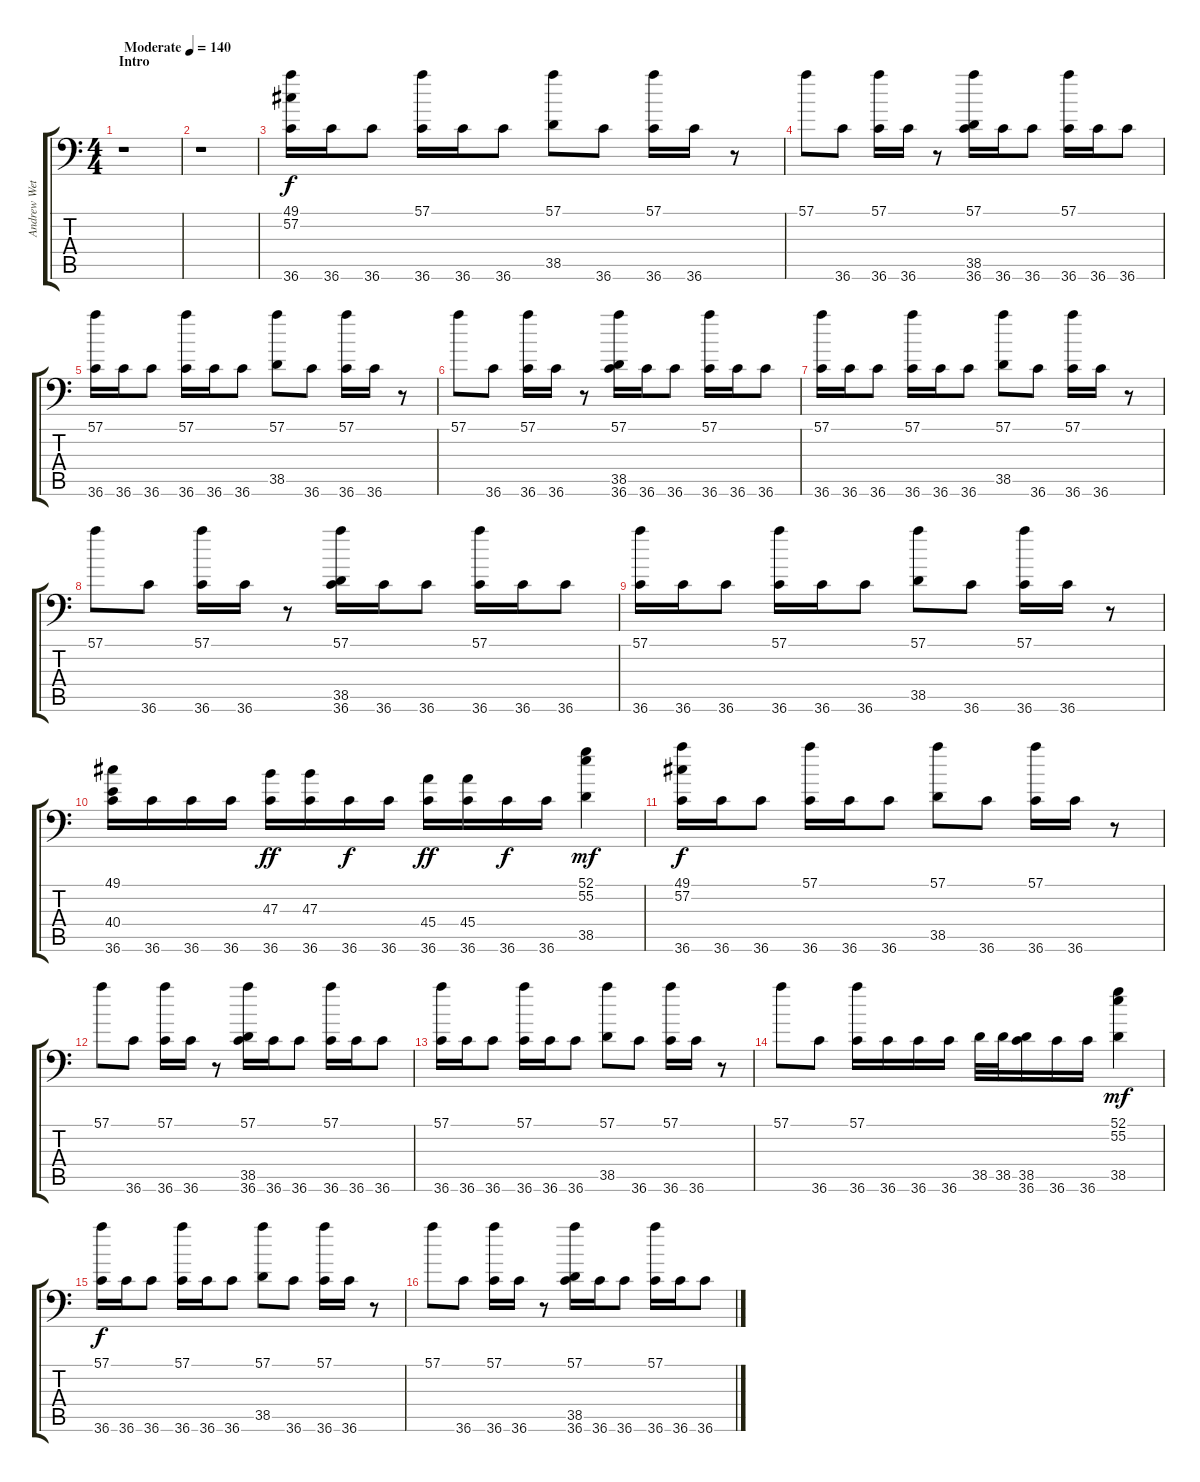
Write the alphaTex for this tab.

\track ("Andrew Wetzel" "Andrew Wet") {instrument synthdrum}
\staff {score tabs}
\tuning (C-1 C-1 C-1 C-1 C-1 C-1) {hide}
\ts (4 4)
\section ("" "Intro")
\tempo (140 "Moderate")
\clef f4
\ks c
r.1{dy f instrument synthdrum} |
r.1 |
(49.1 57.2 36.6).16 36.6.16 36.6.8 (57.1 36.6).16 36.6.16 36.6.8 (57.1 38.5).8 36.6.8 (57.1 36.6).16 36.6.16 r.8 |
57.1.8 36.6.8 (57.1 36.6).16 36.6.16 r.8 (57.1 38.5 36.6).16 36.6.16 36.6.8 (57.1 36.6).16 36.6.16 36.6.8 |
(57.1 36.6).16 36.6.16 36.6.8 (57.1 36.6).16 36.6.16 36.6.8 (57.1 38.5).8 36.6.8 (57.1 36.6).16 36.6.16 r.8 |
57.1.8 36.6.8 (57.1 36.6).16 36.6.16 r.8 (57.1 38.5 36.6).16 36.6.16 36.6.8 (57.1 36.6).16 36.6.16 36.6.8 |
(57.1 36.6).16 36.6.16 36.6.8 (57.1 36.6).16 36.6.16 36.6.8 (57.1 38.5).8 36.6.8 (57.1 36.6).16 36.6.16 r.8 |
57.1.8 36.6.8 (57.1 36.6).16 36.6.16 r.8 (57.1 38.5 36.6).16 36.6.16 36.6.8 (57.1 36.6).16 36.6.16 36.6.8 |
(57.1 36.6).16 36.6.16 36.6.8 (57.1 36.6).16 36.6.16 36.6.8 (57.1 38.5).8 36.6.8 (57.1 36.6).16 36.6.16 r.8 |
(49.1 40.4 36.6).16 36.6.16 36.6.16 36.6.16 (47.3 36.6).16{dy ff} (47.3 36.6).16 36.6.16{dy f} 36.6.16 (45.4 36.6).16{dy ff} (45.4 36.6).16 36.6.16{dy f} 36.6.16 (52.1 55.2 38.5).4{dy mf} |
(49.1 57.2 36.6).16{dy f} 36.6.16 36.6.8 (57.1 36.6).16 36.6.16 36.6.8 (57.1 38.5).8 36.6.8 (57.1 36.6).16 36.6.16 r.8 |
57.1.8 36.6.8 (57.1 36.6).16 36.6.16 r.8 (57.1 38.5 36.6).16 36.6.16 36.6.8 (57.1 36.6).16 36.6.16 36.6.8 |
(57.1 36.6).16 36.6.16 36.6.8 (57.1 36.6).16 36.6.16 36.6.8 (57.1 38.5).8 36.6.8 (57.1 36.6).16 36.6.16 r.8 |
57.1.8 36.6.8 (57.1 36.6).16 36.6.16 36.6.16 36.6.16 38.5.32 38.5.32 (38.5 36.6).16 36.6.16 36.6.16 (52.1 55.2 38.5).4{dy mf} |
(57.1 36.6).16{dy f} 36.6.16 36.6.8 (57.1 36.6).16 36.6.16 36.6.8 (57.1 38.5).8 36.6.8 (57.1 36.6).16 36.6.16 r.8 |
57.1.8 36.6.8 (57.1 36.6).16 36.6.16 r.8 (57.1 38.5 36.6).16 36.6.16 36.6.8 (57.1 36.6).16 36.6.16 36.6.8
